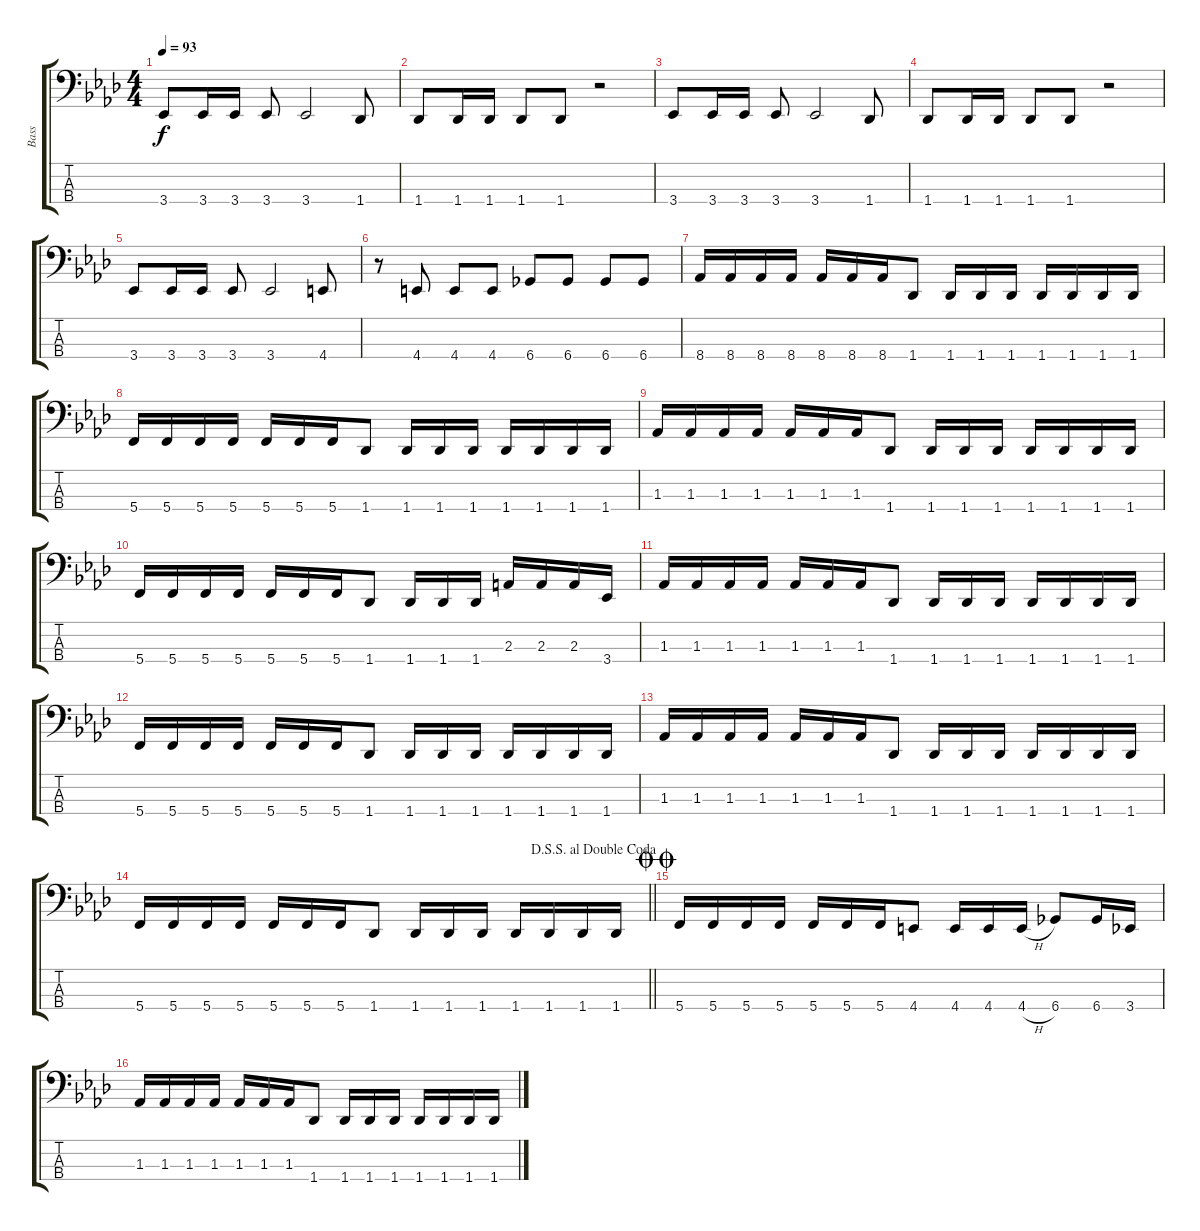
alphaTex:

\track ("Bass" "Bass") {instrument fretlessbass}
\staff {score tabs}
\tuning (G2 C2 G1 C1) {hide}
\ts (4 4)
\tempo 93
\clef f4
\ks ab
3.4.8{dy f} 3.4.16 3.4.16 3.4.8 3.4.2 1.4.8 |
1.4.8 1.4.16 1.4.16 1.4.8 1.4.8 r.2 |
3.4.8 3.4.16 3.4.16 3.4.8 3.4.2 1.4.8 |
1.4.8 1.4.16 1.4.16 1.4.8 1.4.8 r.2 |
3.4.8 3.4.16 3.4.16 3.4.8 3.4.2 4.4.8 |
r.8 4.4.8 4.4.8 4.4.8 6.4.8 6.4.8 6.4.8 6.4.8 |
8.4.16 8.4.16 8.4.16 8.4.16 8.4.16 8.4.16 8.4.16 1.4.8 1.4.16 1.4.16 1.4.16 1.4.16 1.4.16 1.4.16 1.4.16 |
5.4.16 5.4.16 5.4.16 5.4.16 5.4.16 5.4.16 5.4.16 1.4.8 1.4.16 1.4.16 1.4.16 1.4.16 1.4.16 1.4.16 1.4.16 |
1.3.16 1.3.16 1.3.16 1.3.16 1.3.16 1.3.16 1.3.16 1.4.8 1.4.16 1.4.16 1.4.16 1.4.16 1.4.16 1.4.16 1.4.16 |
5.4.16 5.4.16 5.4.16 5.4.16 5.4.16 5.4.16 5.4.16 1.4.8 1.4.16 1.4.16 1.4.16 2.3.16 2.3.16 2.3.16 3.4.16 |
1.3.16 1.3.16 1.3.16 1.3.16 1.3.16 1.3.16 1.3.16 1.4.8 1.4.16 1.4.16 1.4.16 1.4.16 1.4.16 1.4.16 1.4.16 |
5.4.16 5.4.16 5.4.16 5.4.16 5.4.16 5.4.16 5.4.16 1.4.8 1.4.16 1.4.16 1.4.16 1.4.16 1.4.16 1.4.16 1.4.16 |
1.3.16 1.3.16 1.3.16 1.3.16 1.3.16 1.3.16 1.3.16 1.4.8 1.4.16 1.4.16 1.4.16 1.4.16 1.4.16 1.4.16 1.4.16 |
\jump dalsegnosegnoaldoublecoda
\barLineRight lightlight
5.4.16 5.4.16 5.4.16 5.4.16 5.4.16 5.4.16 5.4.16 1.4.8 1.4.16 1.4.16 1.4.16 1.4.16 1.4.16 1.4.16 1.4.16 |
\jump doublecoda
5.4.16 5.4.16 5.4.16 5.4.16 5.4.16 5.4.16 5.4.16 4.4.8 4.4.16 4.4.16 4.4{h}.16 6.4.8 6.4.16 3.4.16 |
1.3.16 1.3.16 1.3.16 1.3.16 1.3.16 1.3.16 1.3.16 1.4.8 1.4.16 1.4.16 1.4.16 1.4.16 1.4.16 1.4.16 1.4.16
